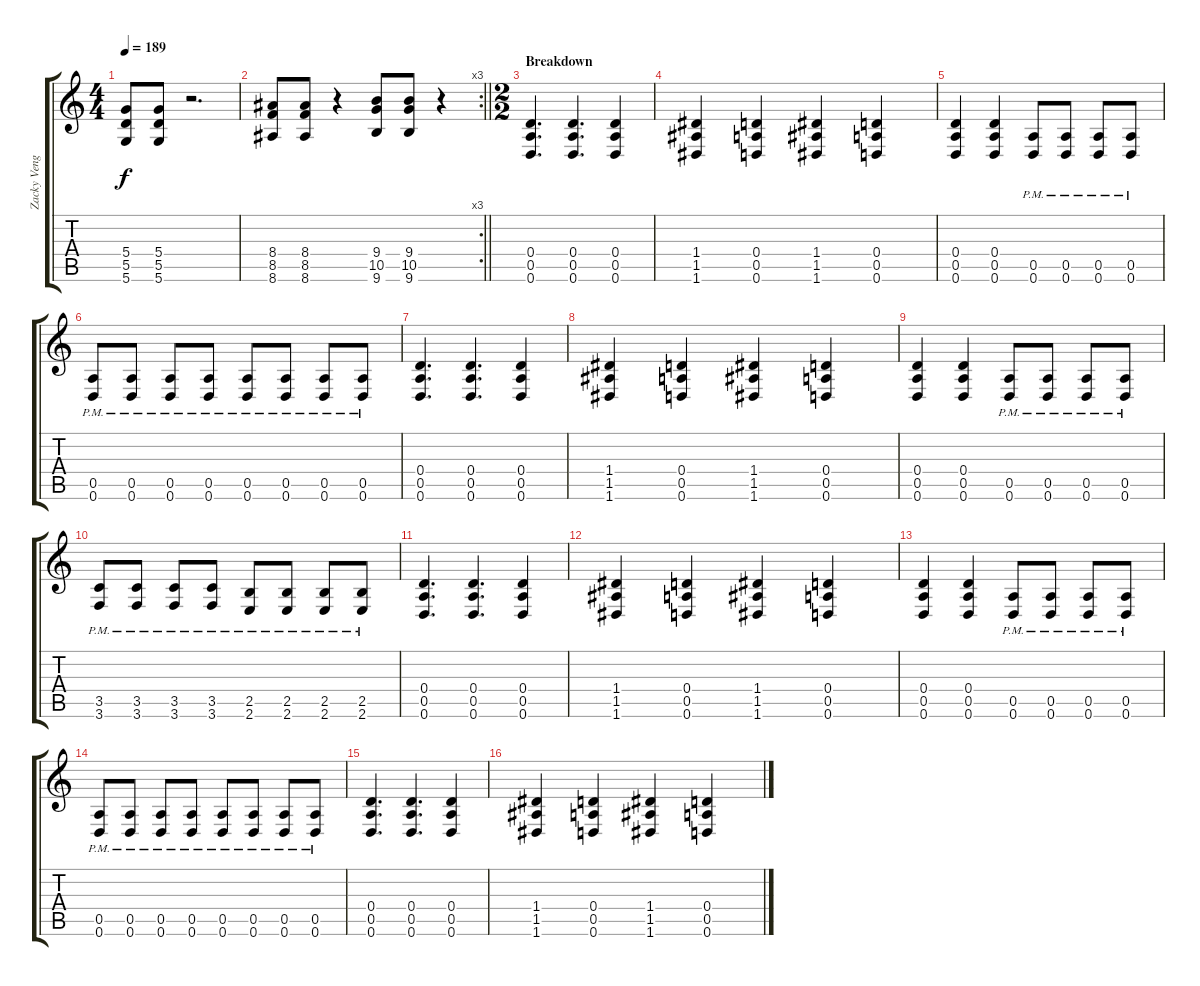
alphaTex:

\track ("Zacky Vengeance" "Zacky Veng") {instrument distortionguitar}
\staff {score tabs}
\tuning (E4 B3 G3 D3 A2 D2) {hide}
\ts (4 4)
\tempo 189
\clef g2
\ks c
(5.4 5.5 5.6).8{dy f} (5.4 5.5 5.6).8 r.2{d} |
\rc 3
\barLineRight lightlight
(8.4 8.5 8.6).8 (8.4 8.5 8.6).8 r.4 (9.4 10.5 9.6).8 (9.4 10.5 9.6).8 r.4 |
\ts (2 2)
\section ("" "Breakdown")
(0.4 0.5 0.6).4{d} (0.4 0.5 0.6).4{d} (0.4 0.5 0.6).4 |
(1.4 1.5 1.6).4 (0.4 0.5 0.6).4 (1.4 1.5 1.6).4 (0.4 0.5 0.6).4 |
(0.4 0.5 0.6).4 (0.4 0.5 0.6).4 (0.5{pm} 0.6{pm}).8 (0.5{pm} 0.6{pm}).8 (0.5{pm} 0.6{pm}).8 (0.5{pm} 0.6{pm}).8 |
(0.5{pm} 0.6{pm}).8 (0.5{pm} 0.6{pm}).8 (0.5{pm} 0.6{pm}).8 (0.5{pm} 0.6{pm}).8 (0.5{pm} 0.6{pm}).8 (0.5{pm} 0.6{pm}).8 (0.5{pm} 0.6{pm}).8 (0.5{pm} 0.6{pm}).8 |
(0.4 0.5 0.6).4{d} (0.4 0.5 0.6).4{d} (0.4 0.5 0.6).4 |
(1.4 1.5 1.6).4 (0.4 0.5 0.6).4 (1.4 1.5 1.6).4 (0.4 0.5 0.6).4 |
(0.4 0.5 0.6).4 (0.4 0.5 0.6).4 (0.5{pm} 0.6{pm}).8 (0.5{pm} 0.6{pm}).8 (0.5{pm} 0.6{pm}).8 (0.5{pm} 0.6{pm}).8 |
(3.5{pm} 3.6{pm}).8 (3.5{pm} 3.6{pm}).8 (3.5{pm} 3.6{pm}).8 (3.5{pm} 3.6{pm}).8 (2.5{pm} 2.6{pm}).8 (2.5{pm} 2.6{pm}).8 (2.5{pm} 2.6{pm}).8 (2.5{pm} 2.6{pm}).8 |
(0.4 0.5 0.6).4{d} (0.4 0.5 0.6).4{d} (0.4 0.5 0.6).4 |
(1.4 1.5 1.6).4 (0.4 0.5 0.6).4 (1.4 1.5 1.6).4 (0.4 0.5 0.6).4 |
(0.4 0.5 0.6).4 (0.4 0.5 0.6).4 (0.5{pm} 0.6{pm}).8 (0.5{pm} 0.6{pm}).8 (0.5{pm} 0.6{pm}).8 (0.5{pm} 0.6{pm}).8 |
(0.5{pm} 0.6{pm}).8 (0.5{pm} 0.6{pm}).8 (0.5{pm} 0.6{pm}).8 (0.5{pm} 0.6{pm}).8 (0.5{pm} 0.6{pm}).8 (0.5{pm} 0.6{pm}).8 (0.5{pm} 0.6{pm}).8 (0.5{pm} 0.6{pm}).8 |
(0.4 0.5 0.6).4{d} (0.4 0.5 0.6).4{d} (0.4 0.5 0.6).4 |
(1.4 1.5 1.6).4 (0.4 0.5 0.6).4 (1.4 1.5 1.6).4 (0.4 0.5 0.6).4
